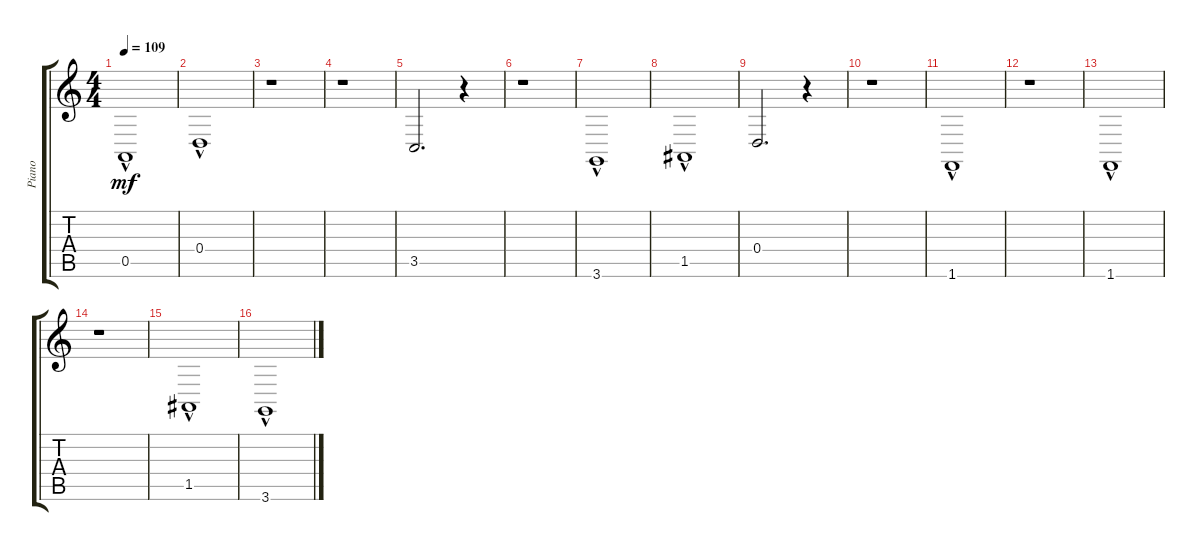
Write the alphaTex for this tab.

\track ("Piano" "Piano") {instrument acousticgrandpiano}
\staff {score tabs}
\tuning (E4 B3 G3 D3 A2 E2) {hide}
\ts (4 4)
\tempo 109
\clef g2
\ks c
0.5{hac}.1{dy mf} |
0.4{hac}.1 |
r.1 |
r.1 |
3.5.2{d} r.4 |
r.1 |
3.6{hac}.1 |
1.5{hac}.1 |
0.4.2{d} r.4 |
r.1 |
1.6{hac}.1 |
r.1 |
1.6{hac}.1 |
r.1 |
1.5{hac}.1 |
3.6{hac}.1
